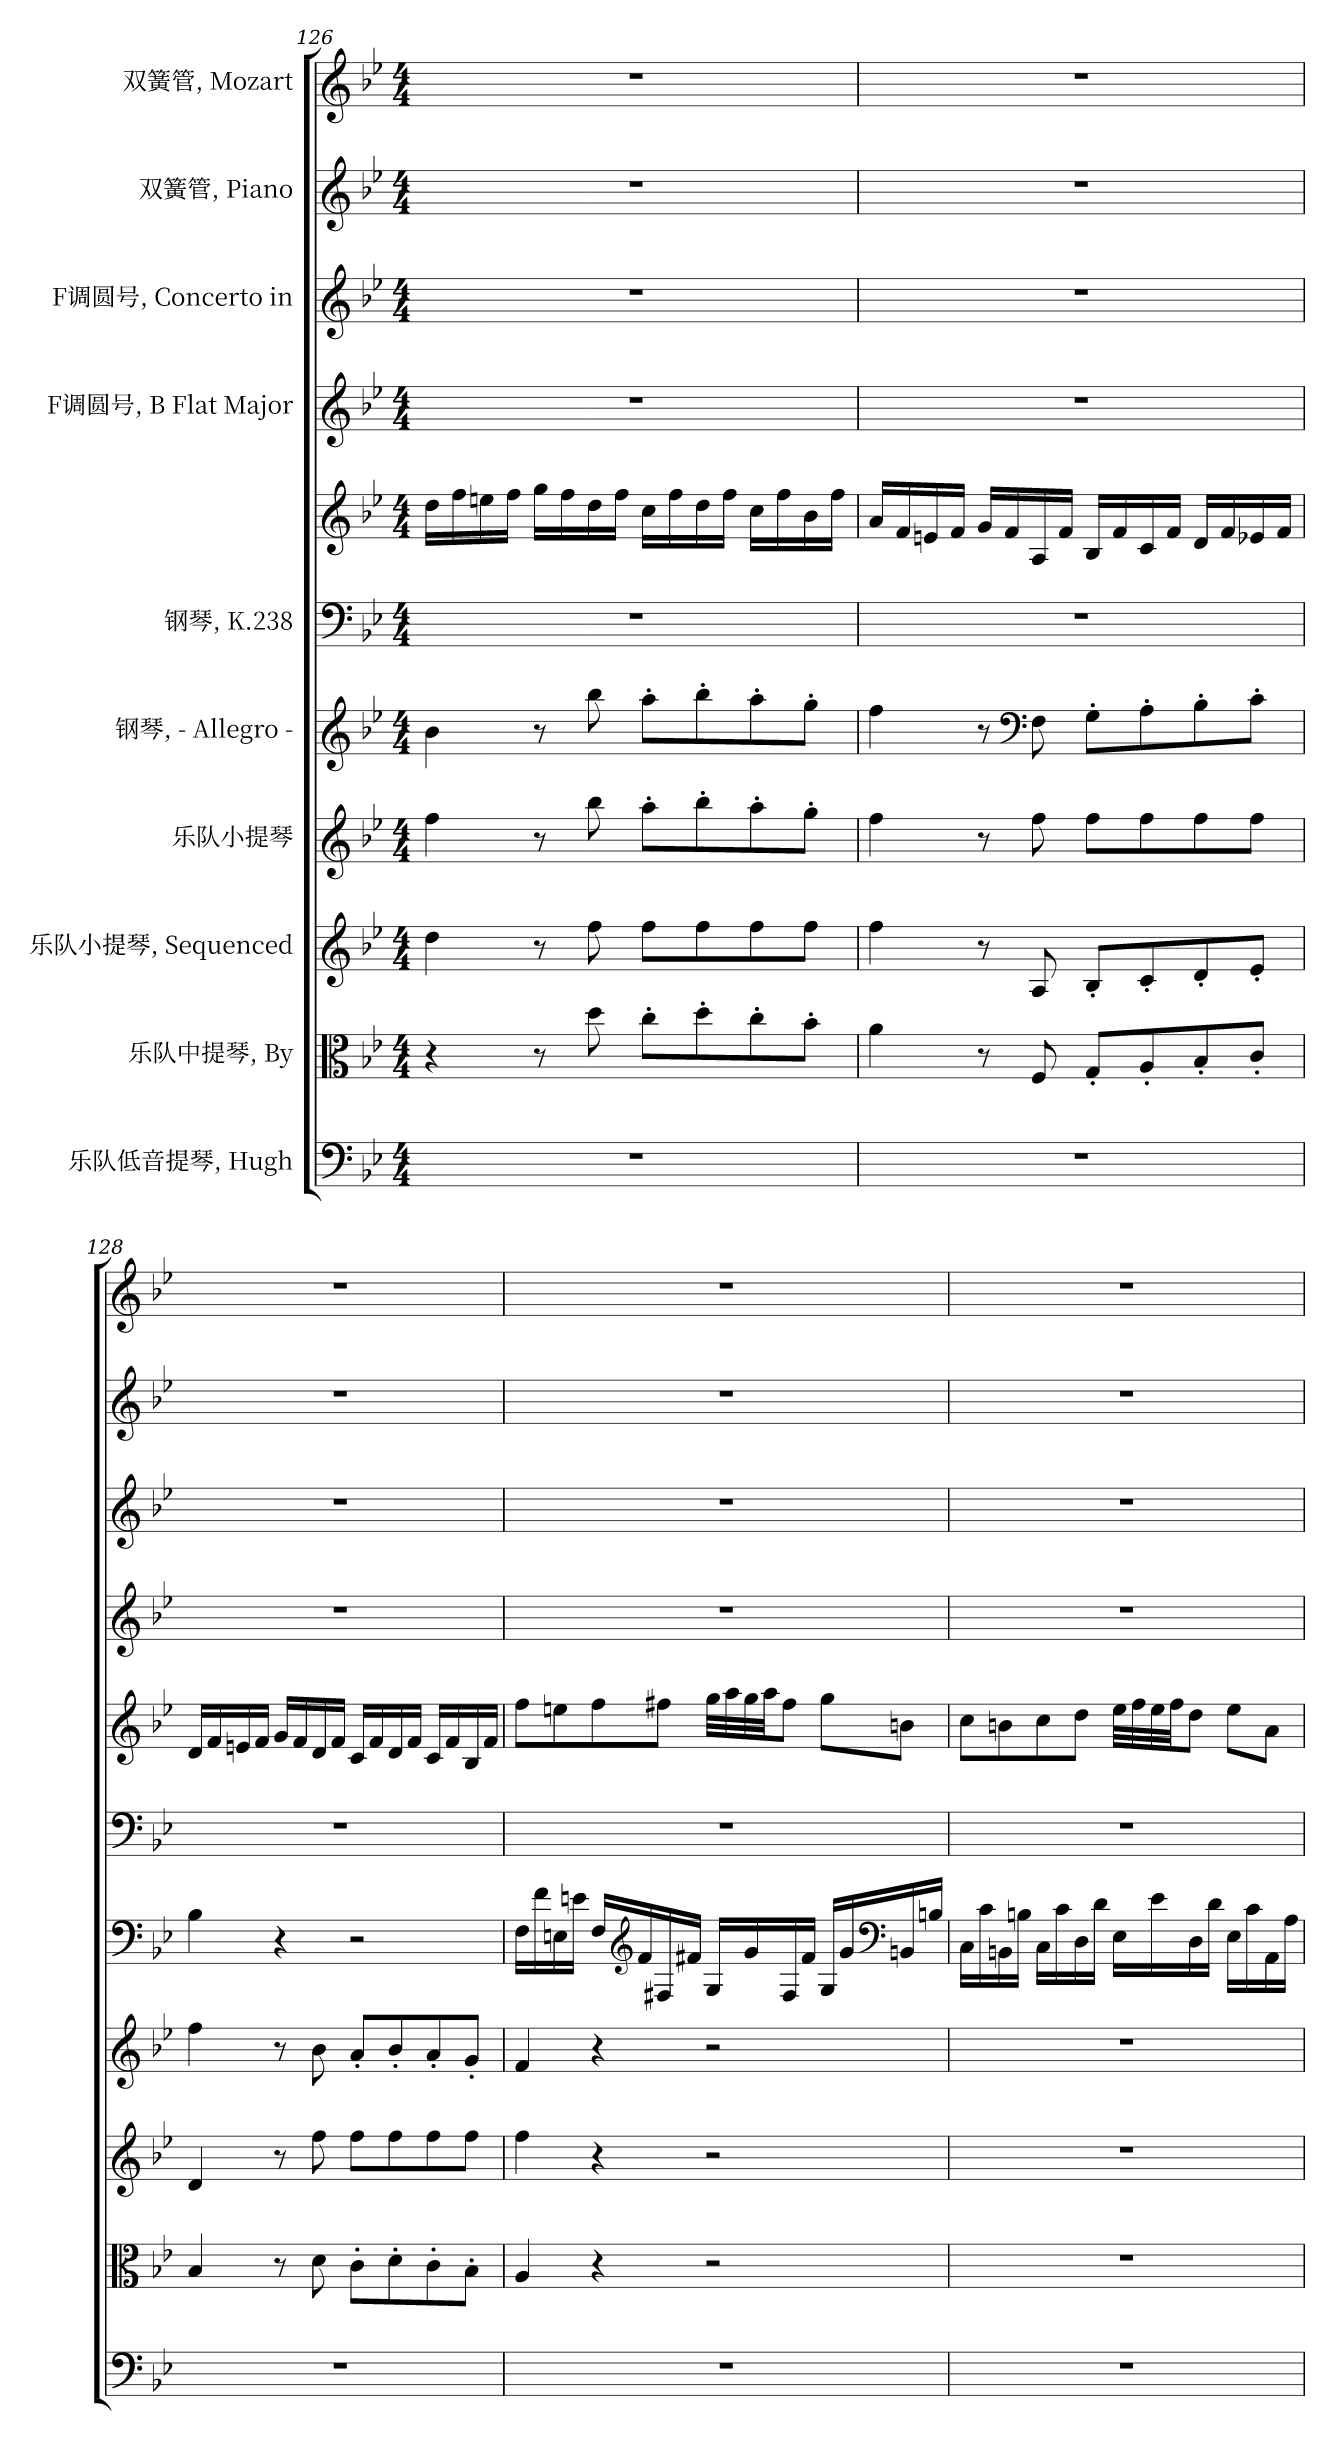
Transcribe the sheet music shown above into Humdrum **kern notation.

**kern	**kern	**kern	**kern	**kern	**kern	**kern	**kern	**kern	**kern	**kern
*part10	*part9	*part8	*part7	*part6	*part5	*part5	*part4	*part3	*part2	*part1
*staff11	*staff10	*staff9	*staff8	*staff7	*staff6	*staff5	*staff4	*staff3	*staff2	*staff1
*I"乐队低音提琴, Hugh	*I"乐队中提琴,   By	*I"乐队小提琴, Sequenced	*I"乐队小提琴	*I"钢琴,   -  Allegro -	*I"钢琴, K.238	*	*I"F调圆号, B Flat Major	*I"F调圆号, Concerto in	*I"双簧管, Piano	*I"双簧管, Mozart
*clefF4	*clefC3	*clefG2	*clefG2	*clefG2	*clefF4	*clefG2	*clefG2	*clefG2	*clefG2	*clefG2
*ITrd7c12	*	*	*	*	*	*	*ITrd4c7	*ITrd4c7	*	*
*k[b-e-]	*k[b-e-]	*k[b-e-]	*k[b-e-]	*k[b-e-]	*k[b-e-]	*k[b-e-]	*k[b-e-a-]	*k[b-e-a-]	*k[b-e-]	*k[b-e-]
*M4/4	*M4/4	*M4/4	*M4/4	*M4/4	*M4/4	*M4/4	*M4/4	*M4/4	*M4/4	*M4/4
=126	=126	=126	=126	=126	=126	=126	=126	=126	=126	=126
1r	4r	4dd\	4ff\	4b-\	1r	16dd\LL	1r	1r	1r	1r
.	.	.	.	.	.	16ff\	.	.	.	.
.	.	.	.	.	.	16een\	.	.	.	.
.	.	.	.	.	.	16ff\JJ	.	.	.	.
.	8r	8r	8r	8r	.	16gg\LL	.	.	.	.
.	.	.	.	.	.	16ff\	.	.	.	.
.	8dd\	8ff\	8bb-\	8bb-\	.	16dd\	.	.	.	.
.	.	.	.	.	.	16ff\JJ	.	.	.	.
.	8cc'\L	8ff\L	8aa'\L	8aa'\L	.	16cc\LL	.	.	.	.
.	.	.	.	.	.	16ff\	.	.	.	.
.	8dd'\	8ff\	8bb-'\	8bb-'\	.	16dd\	.	.	.	.
.	.	.	.	.	.	16ff\JJ	.	.	.	.
.	8cc'\	8ff\	8aa'\	8aa'\	.	16cc\LL	.	.	.	.
.	.	.	.	.	.	16ff\	.	.	.	.
.	8b-'\J	8ff\J	8gg'\J	8gg'\J	.	16b-\	.	.	.	.
.	.	.	.	.	.	16ff\JJ	.	.	.	.
!!LO:PB:g=z
=127	=127	=127	=127	=127	=127	=127	=127	=127	=127	=127
1r	4a\	4ff\	4ff\	4ff\	1r	16a/LL	1r	1r	1r	1r
.	.	.	.	.	.	16f/	.	.	.	.
.	.	.	.	.	.	16en/	.	.	.	.
.	.	.	.	.	.	16f/JJ	.	.	.	.
.	8r	8r	8r	8r	.	16g/LL	.	.	.	.
.	.	.	.	.	.	16f/	.	.	.	.
*	*	*	*	*clefF4	*	*	*	*	*	*
.	8F/	8A/	8ff\	8F\	.	16A/	.	.	.	.
.	.	.	.	.	.	16f/JJ	.	.	.	.
.	8G'/L	8B-'/L	8ff\L	8G'\L	.	16B-/LL	.	.	.	.
.	.	.	.	.	.	16f/	.	.	.	.
.	8A'/	8c'/	8ff\	8A'\	.	16c/	.	.	.	.
.	.	.	.	.	.	16f/JJ	.	.	.	.
.	8B-'/	8d'/	8ff\	8B-'\	.	16d/LL	.	.	.	.
.	.	.	.	.	.	16f/	.	.	.	.
.	8c'/J	8e-'/J	8ff\J	8c'\J	.	16e-X/	.	.	.	.
.	.	.	.	.	.	16f/JJ	.	.	.	.
=128	=128	=128	=128	=128	=128	=128	=128	=128	=128	=128
1r	4B-/	4d/	4ff\	4B-\	1r	16d/LL	1r	1r	1r	1r
.	.	.	.	.	.	16f/	.	.	.	.
.	.	.	.	.	.	16en/	.	.	.	.
.	.	.	.	.	.	16f/JJ	.	.	.	.
.	8r	8r	8r	4r	.	16g/LL	.	.	.	.
.	.	.	.	.	.	16f/	.	.	.	.
.	8d\	8ff\	8b-\	.	.	16d/	.	.	.	.
.	.	.	.	.	.	16f/JJ	.	.	.	.
.	8c'\L	8ff\L	8a'/L	2r	.	16c/LL	.	.	.	.
.	.	.	.	.	.	16f/	.	.	.	.
.	8d'\	8ff\	8b-'/	.	.	16d/	.	.	.	.
.	.	.	.	.	.	16f/JJ	.	.	.	.
.	8c'\	8ff\	8a'/	.	.	16c/LL	.	.	.	.
.	.	.	.	.	.	16f/	.	.	.	.
.	8B-'\J	8ff\J	8g'/J	.	.	16B-/	.	.	.	.
.	.	.	.	.	.	16f/JJ	.	.	.	.
!!LO:PB:g=z
=129	=129	=129	=129	=129	=129	=129	=129	=129	=129	=129
1r	4A/	4ff\	4f/	16F\LL	1r	8ff\L	1r	1r	1r	1r
.	.	.	.	16f\	.	.	.	.	.	.
.	.	.	.	16En\	.	8een\	.	.	.	.
.	.	.	.	16en\JJ	.	.	.	.	.	.
.	4r	4r	4r	16F/LL	.	8ff\	.	.	.	.
*	*	*	*	*clefG2	*	*	*	*	*	*
.	.	.	.	16f/	.	.	.	.	.	.
.	.	.	.	16F#X/	.	8ff#X\J	.	.	.	.
.	.	.	.	16f#X/JJ	.	.	.	.	.	.
.	2r	2r	2r	16G/LL	.	32gg\LLL	.	.	.	.
.	.	.	.	.	.	32aa\	.	.	.	.
.	.	.	.	16g/	.	32gg\	.	.	.	.
.	.	.	.	.	.	32aa\JJ	.	.	.	.
.	.	.	.	16F#/	.	8ff#\J	.	.	.	.
.	.	.	.	16f#/JJ	.	.	.	.	.	.
.	.	.	.	16G/LL	.	8gg\L	.	.	.	.
.	.	.	.	16g/	.	.	.	.	.	.
*	*	*	*	*clefF4	*	*	*	*	*	*
.	.	.	.	16BBn/	.	8bn\J	.	.	.	.
.	.	.	.	16Bn/JJ	.	.	.	.	.	.
!!LO:PB:g=z
=130	=130	=130	=130	=130	=130	=130	=130	=130	=130	=130
1r	1r	1r	1r	16C\LL	1r	8cc\L	1r	1r	1r	1r
.	.	.	.	16c\	.	.	.	.	.	.
.	.	.	.	16BBn\	.	8bn\	.	.	.	.
.	.	.	.	16Bn\JJ	.	.	.	.	.	.
.	.	.	.	16C\LL	.	8cc\	.	.	.	.
.	.	.	.	16c\	.	.	.	.	.	.
.	.	.	.	16D\	.	8dd\J	.	.	.	.
.	.	.	.	16d\JJ	.	.	.	.	.	.
.	.	.	.	16E-\LL	.	32ee-\LLL	.	.	.	.
.	.	.	.	.	.	32ff\	.	.	.	.
.	.	.	.	16e-\	.	32ee-\	.	.	.	.
.	.	.	.	.	.	32ff\JJ	.	.	.	.
.	.	.	.	16D\	.	8dd\J	.	.	.	.
.	.	.	.	16d\JJ	.	.	.	.	.	.
.	.	.	.	16E-\LL	.	8ee-\L	.	.	.	.
.	.	.	.	16c\	.	.	.	.	.	.
.	.	.	.	16AA\	.	8a\J	.	.	.	.
.	.	.	.	16A\JJ	.	.	.	.	.	.
=	=	=	=	=	=	=	=	=	=	=
*-	*-	*-	*-	*-	*-	*-	*-	*-	*-	*-
